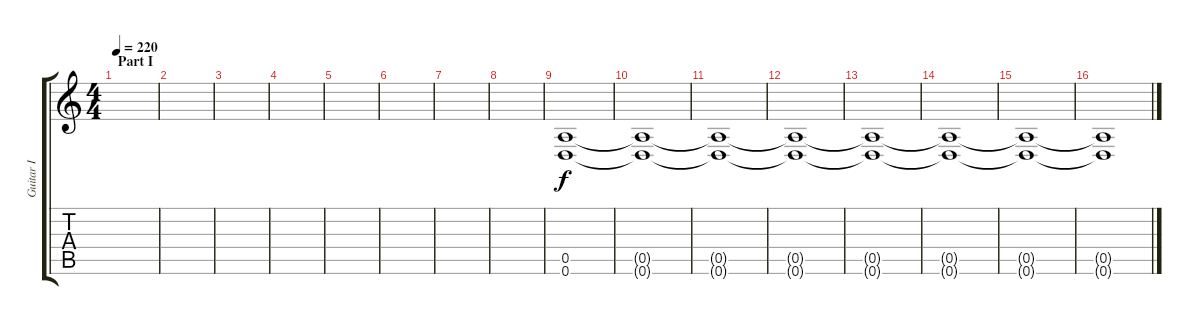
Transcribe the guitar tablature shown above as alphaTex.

\track ("Guitar I" "Guitar I") {instrument distortionguitar}
\staff {score tabs}
\tuning (E4 B3 G3 D3 A2 D2) {hide}
\ts (4 4)
\section ("" "Part I")
\tempo 220
\clef g2
\ks c
|
|
|
|
|
|
|
|
(0.5 0.6).1 |
(0.5{t} 0.6{t}).1 |
(0.5{t} 0.6{t}).1 |
(0.5{t} 0.6{t}).1 |
(0.5{t} 0.6{t}).1 |
(0.5{t} 0.6{t}).1 |
(0.5{t} 0.6{t}).1 |
(0.5{t} 0.6{t}).1
